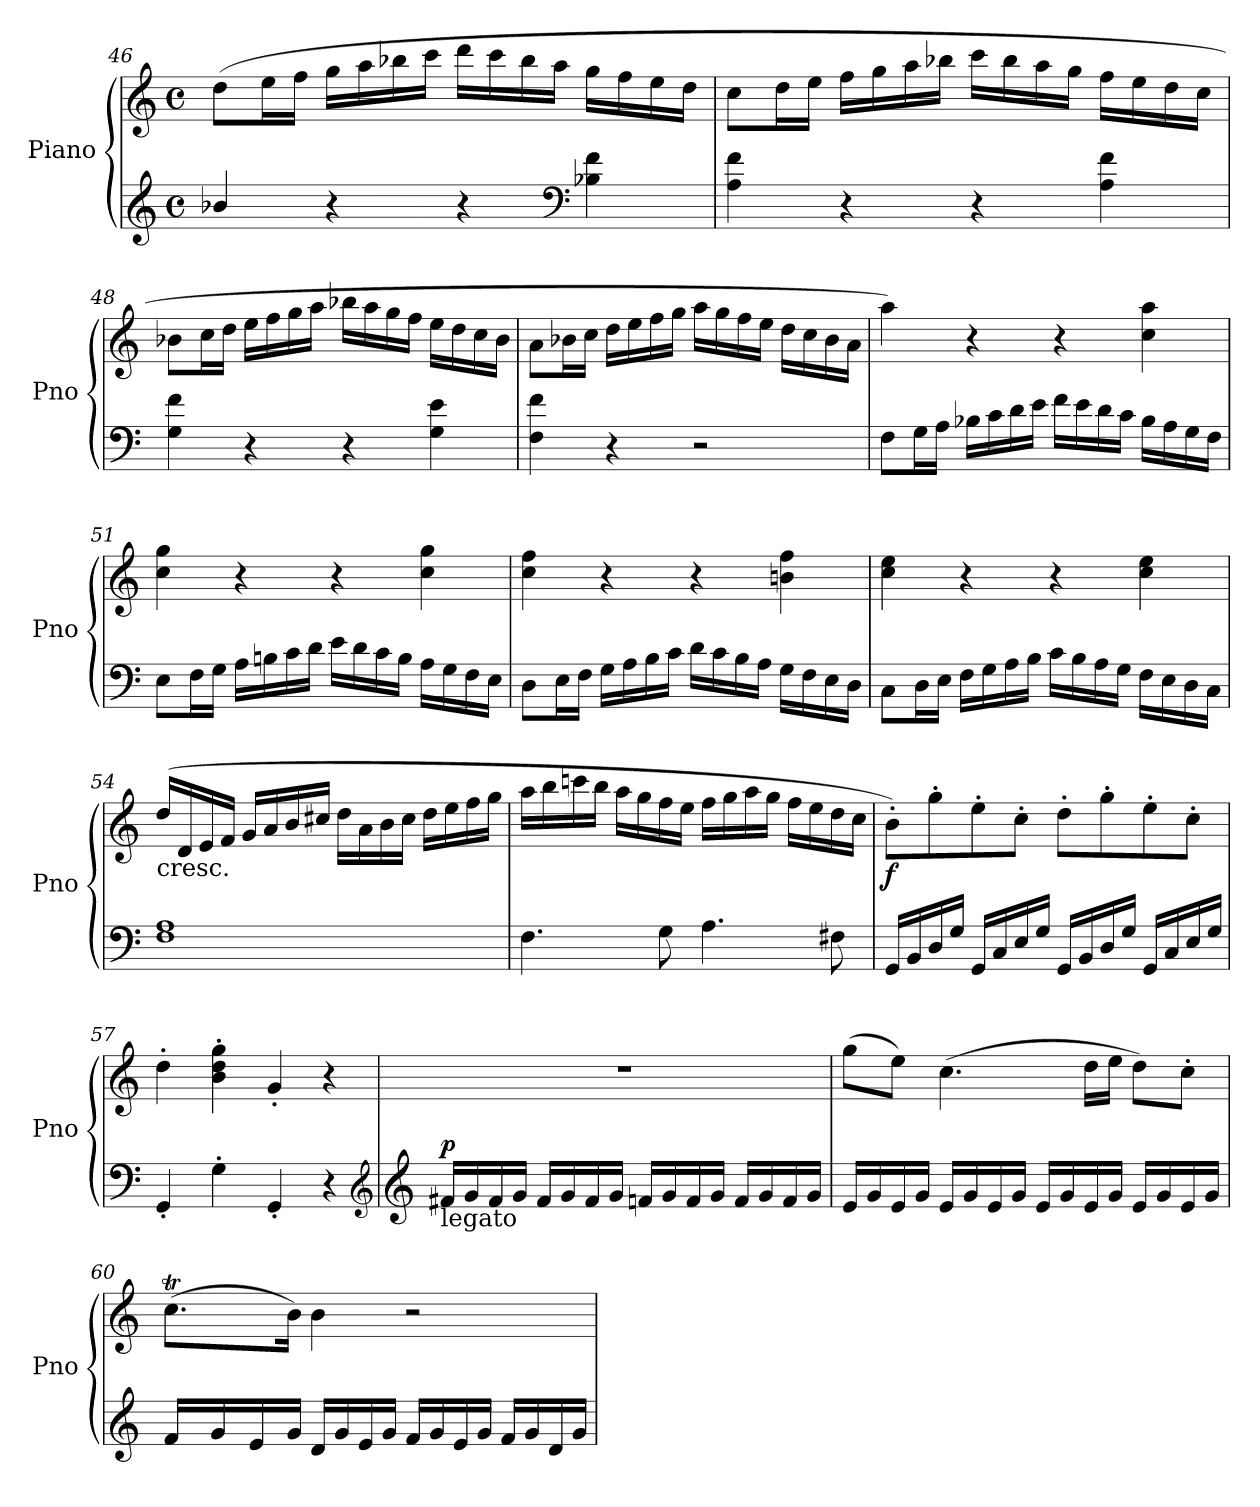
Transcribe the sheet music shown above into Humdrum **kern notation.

**kern	**kern	**dynam
*part1	*part1	*part1
*staff2	*staff1	*staff1/2
*I"Piano	*	*
*I'Pno	*	*
*clefG2	*clefG2	*
*k[]	*k[]	*
*C:	*C:	*
*M4/4	*M4/4	*
*met(c)	*met(c)	*
=46	=46	=46
4b-X/	(8dd\L	.
.	16ee\L	.
.	16ff\JJ	.
4r	16gg\LL	.
.	16aa\	.
.	16bb-X\	.
.	16ccc\JJ	.
4r	16ddd\LL	.
.	16ccc\	.
.	16bb-\	.
.	16aa\JJ	.
*clefF4	*	*
4B-X\ 4f\	16gg\LL	.
.	16ff\	.
.	16ee\	.
.	16dd\JJ	.
=47	=47	=47
4A\ 4f\	8cc\L	.
.	16dd\L	.
.	16ee\JJ	.
4r	16ff\LL	.
.	16gg\	.
.	16aa\	.
.	16bb-X\JJ	.
4r	16ccc\LL	.
.	16bb-\	.
.	16aa\	.
.	16gg\JJ	.
4A\ 4f\	16ff\LL	.
.	16ee\	.
.	16dd\	.
.	16cc\JJ	.
!!LO:LB:g=z
=48	=48	=48
4G\ 4f\	8b-X\L	.
.	16cc\L	.
.	16dd\JJ	.
4r	16ee\LL	.
.	16ff\	.
.	16gg\	.
.	16aa\JJ	.
4r	16bb-X\LL	.
.	16aa\	.
.	16gg\	.
.	16ff\JJ	.
4G\ 4e\	16ee\LL	.
.	16dd\	.
.	16cc\	.
.	16b-\JJ	.
=49	=49	=49
4F\ 4f\	8a\L	.
.	16b-X\L	.
.	16cc\JJ	.
4r	16dd\LL	.
.	16ee\	.
.	16ff\	.
.	16gg\JJ	.
2r	16aa\LL	.
.	16gg\	.
.	16ff\	.
.	16ee\JJ	.
.	16dd\LL	.
.	16cc\	.
.	16b-\	.
.	16a\JJ	.
=50	=50	=50
8F\L	4aa\)	.
16G\L	.	.
16A\JJ	.	.
16B-X\LL	4r	.
16c\	.	.
16d\	.	.
16e\JJ	.	.
16f\LL	4r	.
16e\	.	.
16d\	.	.
16c\JJ	.	.
16B-\LL	4cc\ 4aa\	.
16A\	.	.
16G\	.	.
16F\JJ	.	.
!!LO:PB:g=z
=51	=51	=51
8E\L	4cc\ 4gg\	.
16F\L	.	.
16G\JJ	.	.
16A\LL	4r	.
16Bn\	.	.
16c\	.	.
16d\JJ	.	.
16e\LL	4r	.
16d\	.	.
16c\	.	.
16B\JJ	.	.
16A\LL	4cc\ 4gg\	.
16G\	.	.
16F\	.	.
16E\JJ	.	.
=52	=52	=52
8D\L	4cc\ 4ff\	.
16E\L	.	.
16F\JJ	.	.
16G\LL	4r	.
16A\	.	.
16B\	.	.
16c\JJ	.	.
16d\LL	4r	.
16c\	.	.
16B\	.	.
16A\JJ	.	.
16G\LL	4bn\ 4ff\	.
16F\	.	.
16E\	.	.
16D\JJ	.	.
=53	=53	=53
8C\L	4cc\ 4ee\	.
16D\L	.	.
16E\JJ	.	.
16F\LL	4r	.
16G\	.	.
16A\	.	.
16B\JJ	.	.
16c\LL	4r	.
16B\	.	.
16A\	.	.
16G\JJ	.	.
16F\LL	4cc\ 4ee\	.
16E\	.	.
16D\	.	.
16C\JJ	.	.
!!LO:LB:g=z
=54	=54	=54
!	!LO:TX:b:t=cresc.	!
1F 1A	(16dd/LL	.
.	16d/	.
.	16e/	.
.	16f/JJ	.
.	16g/LL	.
.	16a/	.
.	16b/	.
.	16cc#X/JJ	.
.	16dd\LL	.
.	16a\	.
.	16b\	.
.	16cc#\JJ	.
.	16dd\LL	.
.	16ee\	.
.	16ff\	.
.	16gg\JJ	.
=55	=55	=55
4.F\	16aa\LL	.
.	16bb\	.
.	16cccn\	.
.	16bb\JJ	.
.	16aa\LL	.
.	16gg\	.
8G\	16ff\	.
.	16ee\JJ	.
4.A\	16ff\LL	.
.	16gg\	.
.	16aa\	.
.	16gg\JJ	.
.	16ff\LL	.
.	16ee\	.
8F#X\	16dd\	.
.	16cc\JJ	.
=56	=56	=56
!	!	!LO:DY:b
16GG/LL	8b'\L)	f
16BB/	.	.
16D/	8gg'\	.
16G/JJ	.	.
16GG/LL	8ee'\	.
16C/	.	.
16E/	8cc'\J	.
16G/JJ	.	.
16GG/LL	8dd'\L	.
16BB/	.	.
16D/	8gg'\	.
16G/JJ	.	.
16GG/LL	8ee'\	.
16C/	.	.
16E/	8cc'\J	.
16G/JJ	.	.
=57	=57	=57
4GG'/	4dd'\	.
4G'\	4b\' 4dd\' 4gg\'	.
4GG'/	4g'/	.
4r	4r	.
*clefG2	*	*
!!LO:LB:g=z
=58	=58	=58
*clefG2	*	*
!LO:TX:b:t=legato	!	!
!	!	!LO:DY:a=2
16f#X/LL	1r	p
16g/	.	.
16f#/	.	.
16g/JJ	.	.
16f#/LL	.	.
16g/	.	.
16f#/	.	.
16g/JJ	.	.
16fn/LL	.	.
16g/	.	.
16f/	.	.
16g/JJ	.	.
16f/LL	.	.
16g/	.	.
16f/	.	.
16g/JJ	.	.
=59	=59	=59
16e/LL	(8gg\L	.
16g/	.	.
16e/	8ee\J)	.
16g/JJ	.	.
16e/LL	(4.cc\	.
16g/	.	.
16e/	.	.
16g/JJ	.	.
16e/LL	.	.
16g/	.	.
16e/	16dd\LL	.
16g/JJ	16ee\JJ	.
16e/LL	8dd\L)	.
16g/	.	.
16e/	8cc'\J	.
16g/JJ	.	.
=60	=60	=60
*	*^	*
16f/LL	(8.ccT\L	32ddyy	.
.	.	32ccyy	.
16g/	.	32ddyy	.
.	.	32ccyy	.
16e/	.	32ddyy	.
.	.	32ccyy	.
16g/JJ	16b\Jk)	2ryy	.
16d/LL	4b\	.	.
16g/	.	.	.
16e/	.	.	.
16g/JJ	.	.	.
16f/LL	2r	.	.
16g/	.	.	.
16e/	.	.	.
16g/JJ	.	4ryy	.
16f/LL	.	.	.
16g/	.	.	.
16d/	.	.	.
16g/JJ	.	16ryy	.
*	*v	*v	*
=	=	=
*-	*-	*-
